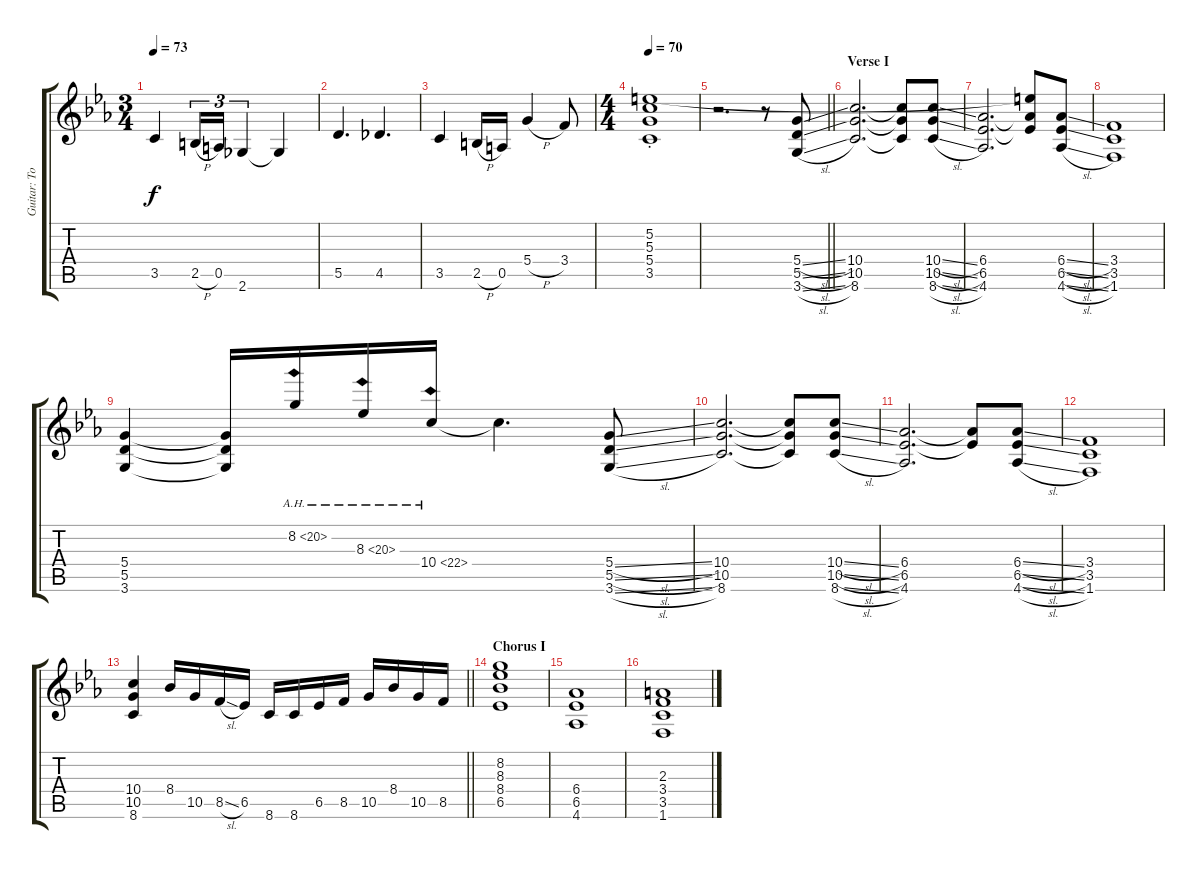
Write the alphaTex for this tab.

\track ("Guitar: Tony" "Guitar: To") {instrument distortionguitar}
\staff {score tabs}
\tuning (E4 B3 G3 D3 A2 E2) {hide}
\ts (3 4)
\tempo 73
\clef g2
\ks eb
3.5.4{dy f} 2.5{h}.16{tu (3 2)} 0.5.16{tu (3 2)} 2.6.4{tu (3 2)} 2.6{t}.4 |
5.5.4{d} 4.5.4{d} |
3.5.4 2.5{h}.16 0.5.16 5.4{h}.4 3.4.8 |
\ts (4 4)
\tempo 70
(5.2 5.3{st} 5.4{st} 3.5{st}).1 |
\barLineRight lightlight
r.2{d} r.8 (5.4{sl} 5.5{sl} 3.6{sl}).8 |
\section ("" "Verse I")
(10.4 10.5 8.6).2{d} (10.4{t} 10.5{t} 8.6{t}).8 (10.4{sl} 10.5{sl} 8.6{sl}).8 |
(6.4 6.5 4.6).2{d} (5.2{t} 6.4{t} 6.5{t}).8 (6.4{sl} 6.5{sl} 4.6{sl}).8 |
(3.4 3.5 1.6).1 |
(5.4 5.5 3.6).4 (5.4{t} 5.5{t} 3.6{t}).16 8.2{ah 12}.16 8.3{ah 12}.16 10.4{ah 12}.16 10.4{t}.4{d} (5.4{sl} 5.5{sl} 3.6{sl}).8 |
(10.4 10.5 8.6).2{d} (10.4{t} 10.5{t} 8.6{t}).8 (10.4{sl} 10.5{sl} 8.6{sl}).8 |
(6.4 6.5 4.6).2{d} (6.4{t} 6.5{t}).8 (6.4{sl} 6.5{sl} 4.6{sl}).8 |
(3.4 3.5 1.6).1 |
\barLineRight lightlight
(10.4 10.5 8.6).4 8.4.16 10.5.16 8.5{sl}.16 6.5.16 8.6.16 8.6.16 6.5.16 8.5.16 10.5.16 8.4.16 10.5.16 8.5.16 |
\section ("" "Chorus I")
(8.2 8.3 8.4 6.5).1 |
(6.4 6.5 4.6).1 |
(2.3 3.4 3.5 1.6).1
